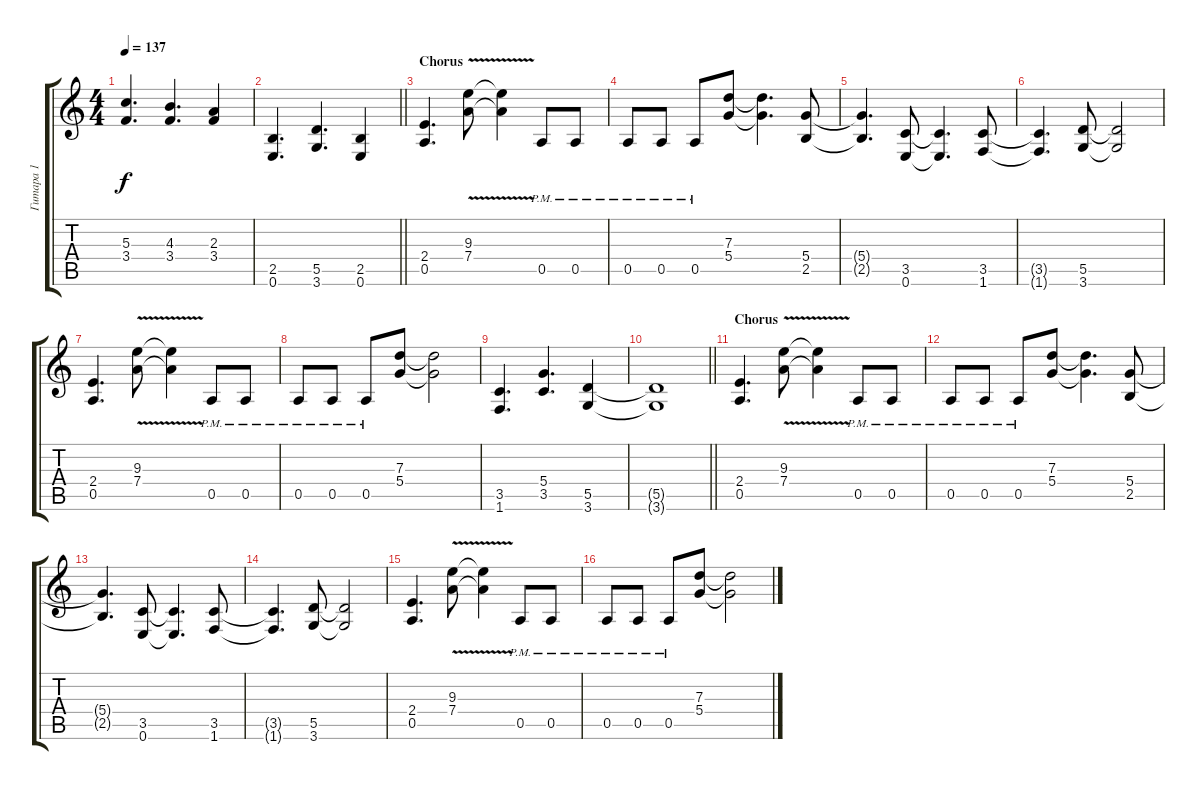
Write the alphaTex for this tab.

\track ("Гитара 1" "Гитара 1") {instrument distortionguitar}
\staff {score tabs}
\tuning (E4 B3 G3 D3 A2 E2) {hide}
\ts (4 4)
\tempo 137
\clef g2
\ks aminor
(5.3 3.4).4{d dy f} (4.3 3.4).4{d} (2.3 3.4).4 |
\barLineRight lightlight
(2.5 0.6).4{d} (5.5 3.6).4{d} (2.5 0.6).4 |
\section ("" "Chorus")
(2.4 0.5).4{d} (9.3{v} 7.4).8 (9.3{t} 7.4{t}).4 0.5{pm}.8 0.5{pm}.8 |
0.5{pm}.8 0.5{pm}.8 0.5{pm}.8 (7.3 5.4).8 (7.3{t} 5.4{t}).4{d} (5.4 2.5).8 |
(5.4{t} 2.5{t}).4{d} (3.5 0.6).8 (3.5{t} 0.6{t}).4{d} (3.5 1.6).8 |
(3.5{t} 1.6{t}).4{d} (5.5 3.6).8 (5.5{t} 3.6{t}).2 |
(2.4 0.5).4{d} (9.3{v} 7.4).8 (9.3{t} 7.4{t}).4 0.5{pm}.8 0.5{pm}.8 |
0.5{pm}.8 0.5{pm}.8 0.5{pm}.8 (7.3 5.4).8 (7.3{t} 5.4{t}).2 |
(3.5 1.6).4{d} (5.4 3.5).4{d} (5.5 3.6).4 |
\barLineRight lightlight
(5.5{t} 3.6{t}).1 |
\section ("" "Chorus")
(2.4 0.5).4{d} (9.3{v} 7.4).8 (9.3{t} 7.4{t}).4 0.5{pm}.8 0.5{pm}.8 |
0.5{pm}.8 0.5{pm}.8 0.5{pm}.8 (7.3 5.4).8 (7.3{t} 5.4{t}).4{d} (5.4 2.5).8 |
(5.4{t} 2.5{t}).4{d} (3.5 0.6).8 (3.5{t} 0.6{t}).4{d} (3.5 1.6).8 |
(3.5{t} 1.6{t}).4{d} (5.5 3.6).8 (5.5{t} 3.6{t}).2 |
(2.4 0.5).4{d} (9.3{v} 7.4).8 (9.3{t} 7.4{t}).4 0.5{pm}.8 0.5{pm}.8 |
0.5{pm}.8 0.5{pm}.8 0.5{pm}.8 (7.3 5.4).8 (7.3{t} 5.4{t}).2
